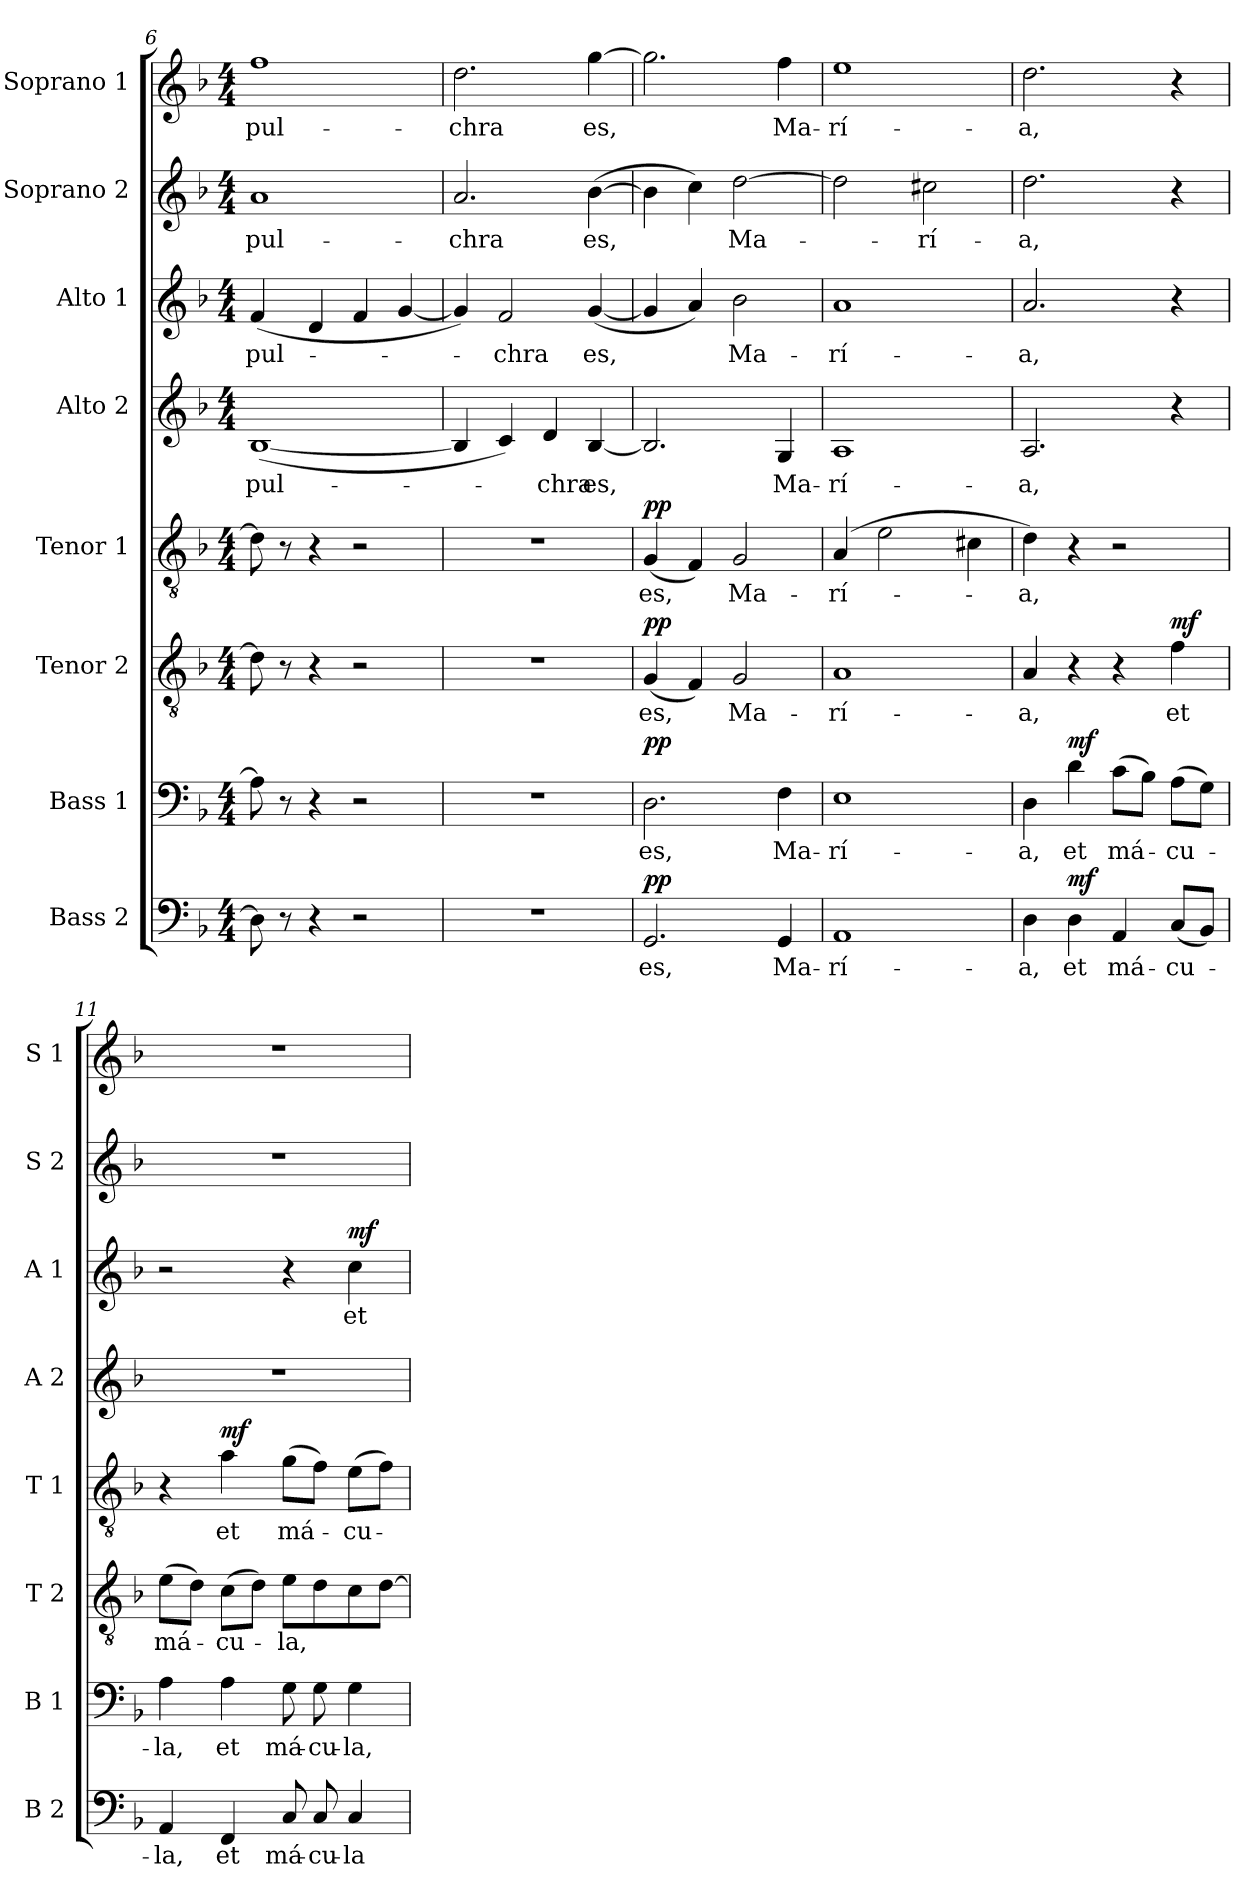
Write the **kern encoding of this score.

**kern	**text	**dynam	**kern	**text	**dynam	**kern	**text	**dynam	**kern	**text	**dynam	**kern	**text	**kern	**text	**dynam	**kern	**text	**kern	**text
*part8	*part8	*part8	*part7	*part7	*part7	*part6	*part6	*part6	*part5	*part5	*part5	*part4	*part4	*part3	*part3	*part3	*part2	*part2	*part1	*part1
*staff8	*staff8	*staff8	*staff7	*staff7	*staff7	*staff6	*staff6	*staff6	*staff5	*staff5	*staff5	*staff4	*staff4	*staff3	*staff3	*staff3	*staff2	*staff2	*staff1	*staff1
*I"Bass 2	*	*	*I"Bass 1	*	*	*I"Tenor 2	*	*	*I"Tenor 1	*	*	*I"Alto 2	*	*I"Alto 1	*	*	*I"Soprano 2	*	*I"Soprano 1	*
*I'B 2	*	*	*I'B 1	*	*	*I'T 2	*	*	*I'T 1	*	*	*I'A 2	*	*I'A 1	*	*	*I'S 2	*	*I'S 1	*
!!LO:PB:g=z
*clefF4	*	*	*clefF4	*	*	*clefGv2	*	*	*clefGv2	*	*	*clefG2	*	*clefG2	*	*	*clefG2	*	*clefG2	*
*k[b-]	*	*	*k[b-]	*	*	*k[b-]	*	*	*k[b-]	*	*	*k[b-]	*	*k[b-]	*	*	*k[b-]	*	*k[b-]	*
*d:	*	*	*d:	*	*	*d:	*	*	*d:	*	*	*d:	*	*d:	*	*	*d:	*	*d:	*
*M4/4	*	*	*M4/4	*	*	*M4/4	*	*	*M4/4	*	*	*M4/4	*	*M4/4	*	*	*M4/4	*	*M4/4	*
=6	=6	=6	=6	=6	=6	=6	=6	=6	=6	=6	=6	=6	=6	=6	=6	=6	=6	=6	=6	=6
!	!	!	!	!	!	!	!	!	!	!	!	!	!LO:LY:b	!	!LO:LY:b	!	!	!LO:LY:b	!	!LO:LY:b
8D\]	.	.	8A\]	.	.	8d\]	.	.	8d\]	.	.	(<[1B-	pul-	(<4f/	pul-	.	1a	pul-	1ff	pul-
8r	.	.	8r	.	.	8r	.	.	8r	.	.	.	.	.	.	.	.	.	.	.
4r	.	.	4r	.	.	4r	.	.	4r	.	.	.	.	4d/	.	.	.	.	.	.
2r	.	.	2r	.	.	2r	.	.	2r	.	.	.	.	4f/	.	.	.	.	.	.
.	.	.	.	.	.	.	.	.	.	.	.	.	.	[4g/	.	.	.	.	.	.
=7	=7	=7	=7	=7	=7	=7	=7	=7	=7	=7	=7	=7	=7	=7	=7	=7	=7	=7	=7	=7
!	!	!	!	!	!	!	!	!	!	!	!	!	!	!	!	!	!	!LO:LY:b	!	!LO:LY:b
1r	.	.	1r	.	.	1r	.	.	1r	.	.	4B-/]	.	4g/])	.	.	2.a/	-chra	2.dd\	-chra
!	!	!	!	!	!	!	!	!	!	!	!	!	!	!	!LO:LY:b	!	!	!	!	!
.	.	.	.	.	.	.	.	.	.	.	.	4c/)	.	2f/	-chra	.	.	.	.	.
!	!	!	!	!	!	!	!	!	!	!	!	!	!LO:LY:b	!	!	!	!	!	!	!
.	.	.	.	.	.	.	.	.	.	.	.	4d/	-chra	.	.	.	.	.	.	.
!	!	!	!	!	!	!	!	!	!	!	!	!	!LO:LY:b	!	!LO:LY:b	!	!	!LO:LY:b	!	!LO:LY:b
.	.	.	.	.	.	.	.	.	.	.	.	[4B-/	es,	(<[4g/	es,	.	(>[4b-\	es,	[4gg\	es,
=8	=8	=8	=8	=8	=8	=8	=8	=8	=8	=8	=8	=8	=8	=8	=8	=8	=8	=8	=8	=8
!	!LO:LY:b	!LO:DY:a	!	!LO:LY:b	!LO:DY:a	!	!LO:LY:b	!LO:DY:a	!	!LO:LY:b	!LO:DY:a	!	!	!	!	!	!	!	!	!
2.GG/	es,	pp	2.D\	es,	pp	(<4G/	es,	pp	(<4G/	es,	pp	2.B-/]	.	4g/]	.	.	4b-\]	.	2.gg\]	.
.	.	.	.	.	.	4F/)	.	.	4F/)	.	.	.	.	4a/)	.	.	4cc\)	.	.	.
!	!	!	!	!	!	!	!LO:LY:b	!	!	!LO:LY:b	!	!	!	!	!LO:LY:b	!	!	!LO:LY:b	!	!
.	.	.	.	.	.	2G/	Ma-	.	2G/	Ma-	.	.	.	2b-\	Ma-	.	[2dd\	Ma-	.	.
!	!LO:LY:b	!	!	!LO:LY:b	!	!	!	!	!	!	!	!	!LO:LY:b	!	!	!	!	!	!	!LO:LY:b
4GG/	Ma-	.	4F\	Ma-	.	.	.	.	.	.	.	4G/	Ma-	.	.	.	.	.	4ff\	Ma-
=9	=9	=9	=9	=9	=9	=9	=9	=9	=9	=9	=9	=9	=9	=9	=9	=9	=9	=9	=9	=9
!	!LO:LY:b	!	!	!LO:LY:b	!	!	!LO:LY:b	!	!	!LO:LY:b	!	!	!LO:LY:b	!	!LO:LY:b	!	!	!	!	!LO:LY:b
1AA	-rí-	.	1E	-rí-	.	1A	-rí-	.	(>4A/	-rí-	.	1A	-rí-	1a	-rí-	.	2dd\]	.	1ee	-rí-
.	.	.	.	.	.	.	.	.	2e\	.	.	.	.	.	.	.	.	.	.	.
!	!	!	!	!	!	!	!	!	!	!	!	!	!	!	!	!	!	!LO:LY:b	!	!
.	.	.	.	.	.	.	.	.	.	.	.	.	.	.	.	.	2cc#X\	-rí-	.	.
.	.	.	.	.	.	.	.	.	4c#X\	.	.	.	.	.	.	.	.	.	.	.
=10	=10	=10	=10	=10	=10	=10	=10	=10	=10	=10	=10	=10	=10	=10	=10	=10	=10	=10	=10	=10
!	!LO:LY:b	!	!	!LO:LY:b	!	!	!LO:LY:b	!	!	!LO:LY:b	!	!	!LO:LY:b	!	!LO:LY:b	!	!	!LO:LY:b	!	!LO:LY:b
4D\	-a,	.	4D\	-a,	.	4A/	-a,	.	4d\)	-a,	.	2.A/	-a,	2.a/	-a,	.	2.dd\	-a,	2.dd\	-a,
!	!LO:LY:b	!LO:DY:a	!	!LO:LY:b	!LO:DY:a	!	!	!	!	!	!	!	!	!	!	!	!	!	!	!
4D\	et	mf	4d\	et	mf	4r	.	.	4r	.	.	.	.	.	.	.	.	.	.	.
!	!LO:LY:b	!	!	!LO:LY:b	!	!	!	!	!	!	!	!	!	!	!	!	!	!	!	!
4AA/	má-	.	(>8c\L	má-	.	4r	.	.	2r	.	.	.	.	.	.	.	.	.	.	.
.	.	.	8B-\J)	.	.	.	.	.	.	.	.	.	.	.	.	.	.	.	.	.
!	!LO:LY:b	!	!	!LO:LY:b	!	!	!LO:LY:b	!LO:DY:a	!	!	!	!	!	!	!	!	!	!	!	!
(<8C/L	-cu-	.	(>8A\L	-cu-	.	4f\	et	mf	.	.	.	4r	.	4r	.	.	4r	.	4r	.
8BB-/J)	.	.	8G\J)	.	.	.	.	.	.	.	.	.	.	.	.	.	.	.	.	.
!!LO:PB:g=z
=11	=11	=11	=11	=11	=11	=11	=11	=11	=11	=11	=11	=11	=11	=11	=11	=11	=11	=11	=11	=11
!	!LO:LY:b	!	!	!LO:LY:b	!	!	!LO:LY:b	!	!	!	!	!	!	!	!	!	!	!	!	!
4AA/	-la,	.	4A\	-la,	.	(>8e\L	má-	.	4r	.	.	1r	.	2r	.	.	1r	.	1r	.
.	.	.	.	.	.	8d\J)	.	.	.	.	.	.	.	.	.	.	.	.	.	.
!	!LO:LY:b	!	!	!LO:LY:b	!	!	!LO:LY:b	!	!	!LO:LY:b	!LO:DY:a	!	!	!	!	!	!	!	!	!
4FF/	et	.	4A\	et	.	(>8c\L	-cu-	.	4a\	et	mf	.	.	.	.	.	.	.	.	.
.	.	.	.	.	.	8d\J)	.	.	.	.	.	.	.	.	.	.	.	.	.	.
!	!LO:LY:b	!	!	!LO:LY:b	!	!	!LO:LY:b	!	!	!LO:LY:b	!	!	!	!	!	!	!	!	!	!
8C/	má-	.	8G\	má-	.	8e\L	-la,	.	(>8g\L	má-	.	.	.	4r	.	.	.	.	.	.
!	!LO:LY:b	!	!	!LO:LY:b	!	!	!	!	!	!	!	!	!	!	!	!	!	!	!	!
8C/	-cu-	.	8G\	-cu-	.	8d\	.	.	8f\J)	.	.	.	.	.	.	.	.	.	.	.
!	!LO:LY:b	!	!	!LO:LY:b	!	!	!	!	!	!LO:LY:b	!	!	!	!	!LO:LY:b	!LO:DY:a	!	!	!	!
4C/	-la	.	4G\	-la,	.	8c\	.	.	(>8e\L	-cu-	.	.	.	4cc\	et	mf	.	.	.	.
.	.	.	.	.	.	[8d\J	.	.	8f\J)	.	.	.	.	.	.	.	.	.	.	.
=	=	=	=	=	=	=	=	=	=	=	=	=	=	=	=	=	=	=	=	=
*-	*-	*-	*-	*-	*-	*-	*-	*-	*-	*-	*-	*-	*-	*-	*-	*-	*-	*-	*-	*-
